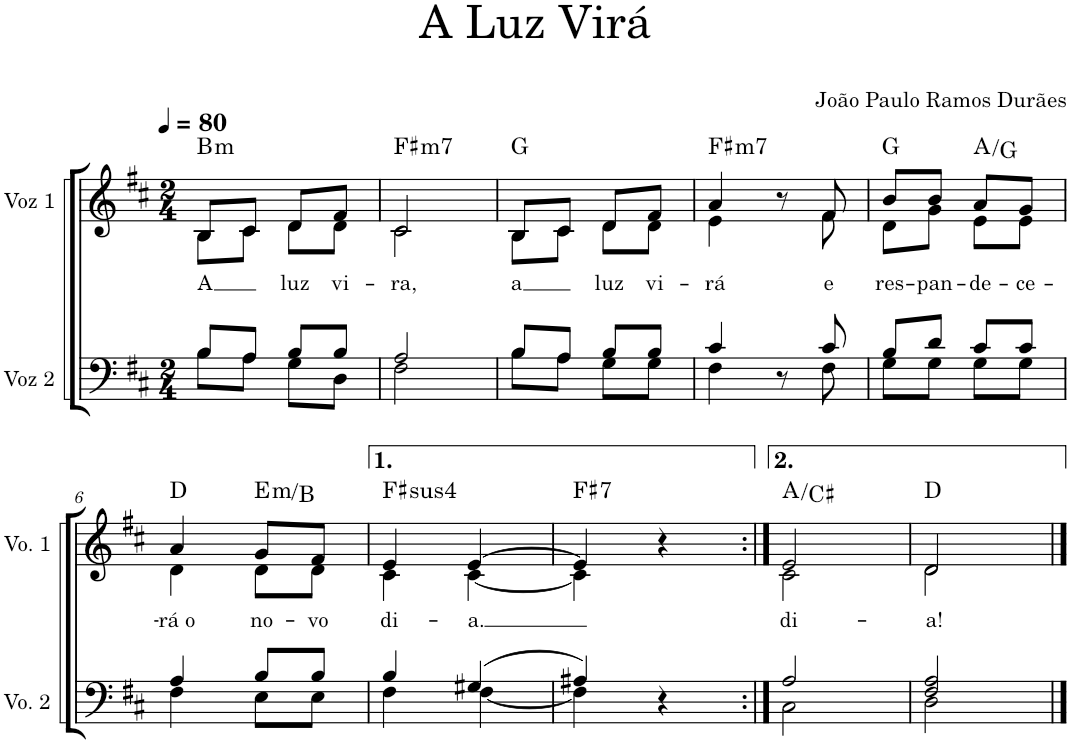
**kern	**kern	**text	**harte
*part2	*part1	*part1	*part1
*staff2	*staff1	*staff1	*
*I"Voz 2	*I"Voz 1	*	*
*I'Vo. 2	*I'Vo. 1	*	*
*clefF4	*clefG2	*	*
*k[f#c#]	*k[f#c#]	*	*
*M2/4	*M2/4	*	*
*MM80	*MM80	*	*
=1	=1	=1	=1
*^	*	*	*
!	!	!	!LO:LY:b	!LO:H:kt=m
*	*	*^	*	*
8B/L	8B\L	8B/L	8B\L	A	B:min
8A/J	8A\J	8c#/J	8c#\J	.	.
!	!	!	!	!LO:LY:b	!
8B/L	8G\L	8d/L	8d\L	luz	.
!	!	!	!	!LO:LY:b	!
8B/J	8D\J	8f#/J	8d\J	vi-	.
=2	=2	=2	=2	=2	=2
!	!	!	!	!LO:LY:b	!LO:H:kt=m7
2A/	2F#\	2c#/	2c#\	-ra,	F#:min7
=3	=3	=3	=3	=3	=3
!	!	!	!	!LO:LY:b	!
8B/L	8B\L	8B/L	8B\L	a	G:maj
8A/J	8A\J	8c#/J	8c#\J	.	.
!	!	!	!	!LO:LY:b	!
8B/L	8G\L	8d/L	8d\L	luz	.
!	!	!	!	!LO:LY:b	!
8B/J	8G\J	8f#/J	8d\J	vi-	.
=4	=4	=4	=4	=4	=4
!	!	!	!	!LO:LY:b	!LO:H:kt=m7
4c#/	4F#\	4a/	4e\	-rá	F#:min7
8r	8ryy	8r	8ryy	.	.
!	!	!	!	!LO:LY:b	!
8c#/	8F#\	8f#/	8f#\	e	.
=5	=5	=5	=5	=5	=5
!	!	!	!	!LO:LY:b	!
8B/L	8G\L	8b/L	8d\L	res-	G:maj
!	!	!	!	!LO:LY:b	!
8d/J	8G\J	8b/J	8g\J	-pan-	.
!	!	!	!	!LO:LY:b	!
8c#/L	8G\L	8a/L	8e\L	-de-	A:maj/b7
!	!	!	!	!LO:LY:b	!
8c#/J	8G\J	8g/J	8e\J	-ce-	.
!!LO:LB:g=z	!!
=6	=6	=6	=6	=6	=6
!	!	!	!	!LO:LY:b	!
4A/	4F#\	4a/	4d\	-rá o	D:maj
!	!	!	!	!LO:LY:b	!LO:H:kt=m
8B/L	8E\L	8g/L	8d\L	no-	E:min/5
!	!	!	!	!LO:LY:b	!
8B/J	8E\J	8f#/J	8d\J	-vo	.
=7	=7	=7	=7	=7	=7
!	!	!	!	!LO:LY:b	!LO:H:kt=4
4B/	4F#\	4e/	4c#\	di-	F#:sus4
!	!	!	!	!LO:LY:b	!
(4G#X/	[4F#\	[4e/	[4c#\	a.	.
=8	=8	=8	=8	=8	=8
!	!	!	!	!	!LO:H:kt=7
4A#X/)	4F#\]	4e/]	4c#\]	.	F#:7
4r	4ryy	4r	4ryy	.	.
=9:|!	=9:|!	=9:|!	=9:|!	=9:|!	=9:|!
!	!	!	!	!LO:LY:b	!
2A/	2C#\	2e/	2c#\	di-	A:maj/3
=10	=10	=10	=10	=10	=10
!	!	!	!	!LO:LY:b	!
2F#/ 2A/	2D\	2d/	2d\	-a!	D:maj
*v	*v	*	*	*	*
*	*v	*v	*	*
==	==	==	==
*-	*-	*-	*-
